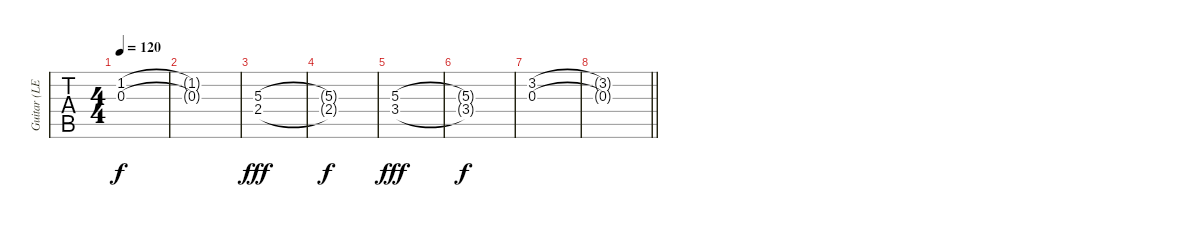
\track ("Guitar (LEAD)" "Guitar (LE") {instrument distortionguitar}
\staff {tabs}
\tuning (E4 B3 G3 D3 A2 D2) {hide}
\ts (4 4)
\tempo 120
\clef g2
\ks c
(1.2 0.3).1{dy f} |
(1.2{t} 0.3{t}).1 |
(5.3 2.4).1{dy fff} |
(5.3{t} 2.4{t}).1{dy f} |
(5.3 3.4).1{dy fff} |
(5.3{t} 3.4{t}).1{dy f} |
(3.2 0.3).1 |
\barLineRight lightlight
(3.2{t} 0.3{t}).1
